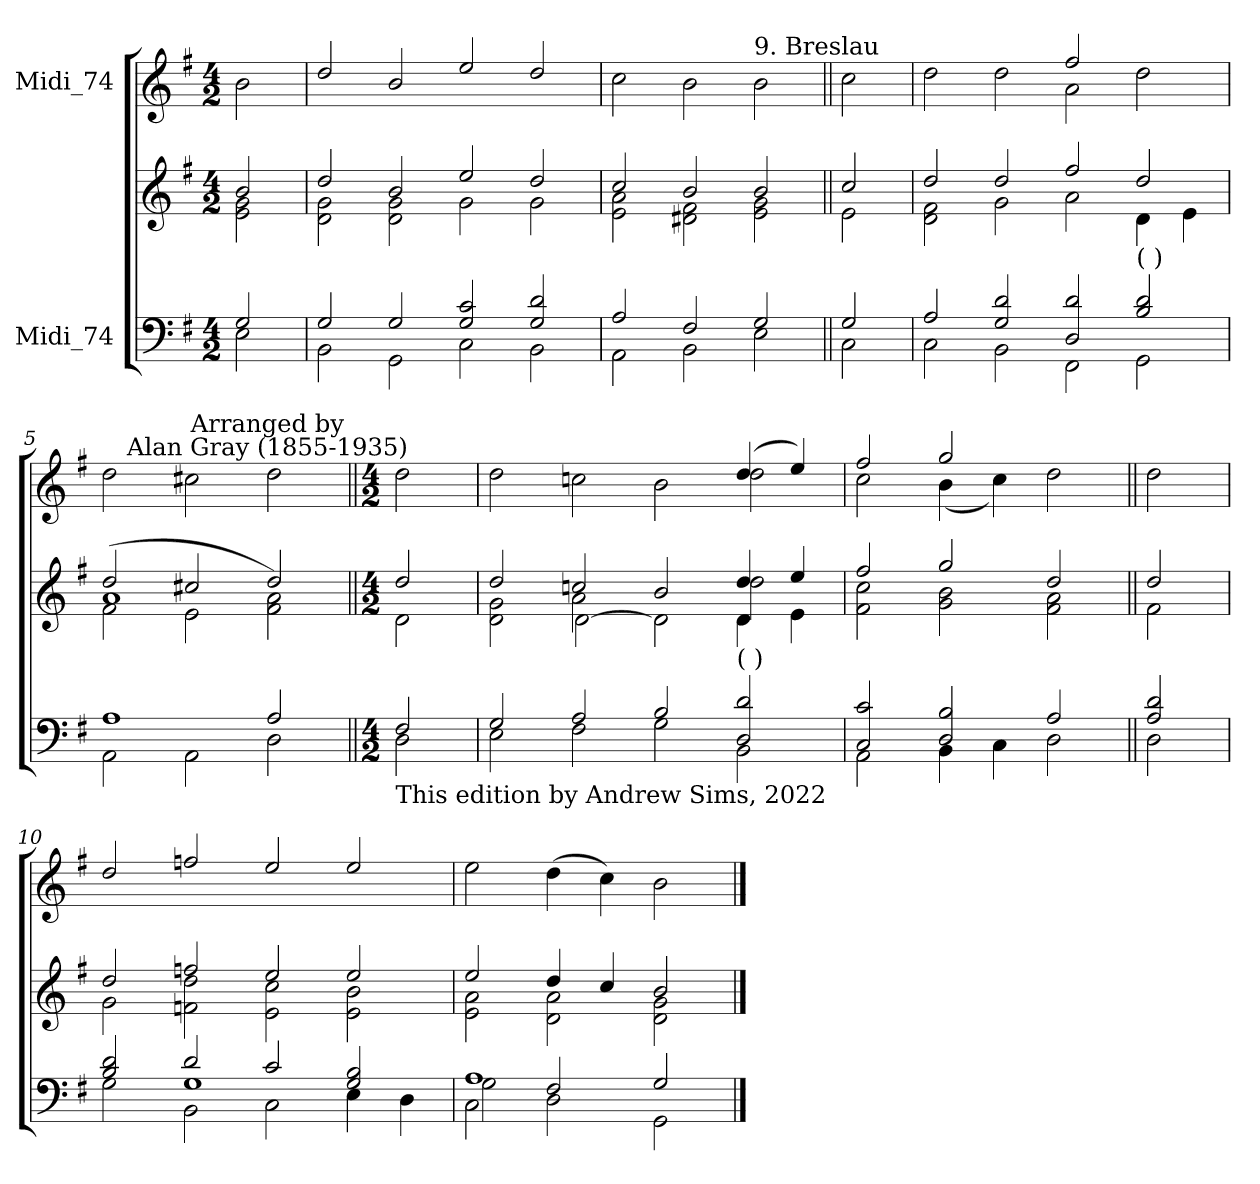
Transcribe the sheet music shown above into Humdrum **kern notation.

**kern	**kern	**kern
*part2	*part2	*part1
*staff3	*staff2	*staff1
*I"Midi_74	*	*I"Midi_74
*clefF4	*clefG2	*clefG2
*k[f#]	*k[f#]	*k[f#]
*G:	*G:	*G:
*M4/2	*M4/2	*M4/2
=	=	=
*^	*^	*^
*	*^	*	*^	*	*
2G/	2ryy	2E\	2b/	2ryy	2e\ 2g\	2b	2ryy
=1	=1	=1	=1	=1	=1	=1	=1
2G/	0ryy	2BB\	2dd/	0ryy	2d\ 2g\	2dd	0ryy
2G/	.	2GG\	2b/	.	2d\ 2g\	2b	.
2G/ 2c/	.	2C\	2ee/	.	2g\	2ee	.
2G/ 2d/	.	2BB\	2dd/	.	2g\	2dd	.
=2	=2	=2	=2	=2	=2	=2	=2
2A/	1.ryy	2AA\	2cc/	1.ryy	2e\ 2a\	2cc	1.ryy
2F#/	.	2BB\	2b/	.	2d#X\ 2f#\	2b	.
!	!	!	!	!	!	!LO:TX:a:t=9. Breslau	!
2G/	.	2E\	2b/	.	2e\ 2g\	2b	.
=3||	=3||	=3||	=3||	=3||	=3||	=3||	=3||
2G/	2ryy	2C\	2cc/	2ryy	2e\	2cc	2ryy
=4	=4	=4	=4	=4	=4	=4	=4
2A/	0ryy	2C\	2dd/	0ryy	2d\ 2f#\	2dd	1ryy
2G/ 2d/	.	2BB\	2dd/	.	2g\	2dd	.
2D/ 2d/	.	2FF#\	2ff#/	.	2a\	2ff#	2a\
!	!	!	!LO:TX:b:t=(  )	!	!	!	!
2B/ 2d/	.	2GG\	2dd/	.	4d\	2dd	2ryy
.	.	.	.	.	4e\	.	.
=5	=5	=5	=5	=5	=5	=5	=5
1A/	1.ryy	2AA\	2dd/	1a\	(<2f#\	2dd	1.ryy
.	.	2AA\	2cc#X/	.	2e\	2cc#X	.
!	!	!	!	!	!	!LO:TX:a:cj:t=Arranged by\nAlan Gray (1855-1935)	!
2A/	.	2D\	2dd/	2ryy	2f#\ 2a\)	2dd	.
!!LO:LB:g=z	!!
=6||	=6||	=6||	=6||	=6||	=6||	=6||	=6||
*M4/2	*	*	*M4/2	*	*	*M4/2	*
!LO:TX:b:t=This edition by Andrew Sims, 2022	!	!	!	!	!	!	!
2F#/	2ryy	2D\	2dd/	2ryy	2d\	2dd	2ryy
=7	=7	=7	=7	=7	=7	=7	=7
2G/	0ryy	2E\	2dd/	2ryy	2d\ 2g\	2dd	1.ryy
2A/	.	2F#\	2ccn/	2a\	[2d\	2ccn	.
2B/	.	2G\	2b/	2ryy	2d\]	2b	.
!	!	!	!LO:TX:b:t=(  )	!	!	!	!
2D/ 2d/	.	2BB\	4dd/	2dd\	4d\	(>4dd	2dd\
.	.	.	4ee/	.	4e\	4ee)	.
=8	=8	=8	=8	=8	=8	=8	=8
2C/ 2c/	1.ryy	2AA\	2ff#/	1.ryy	2f#\ 2cc\	2ff#	2cc\
2D/ 2B/	.	4BB\	2gg/	.	2g\ 2b\	2gg	(<4b\
.	.	4C\	.	.	.	.	4cc\)
2A/	.	2D\	2dd/	.	2f#\ 2a\	2dd	2ryy
=9||	=9||	=9||	=9||	=9||	=9||	=9||	=9||
2A/ 2d/	2ryy	2D\	2dd/	2ryy	2f#\	2dd	2ryy
=10	=10	=10	=10	=10	=10	=10	=10
2B/ 2d/	2ryy	2G\	2dd/	0ryy	2g\	2dd	0ryy
2d/	1G\	2BB\	2ffn/	.	2fn\ 2dd\	2ffn	.
2c/	.	2C\	2ee/	.	2e\ 2cc\	2ee	.
2G/ 2B/	2ryy	4E\	2ee/	.	2e\ 2b\	2ee	.
.	.	4D\	.	.	.	.	.
=11	=11	=11	=11	=11	=11	=11	=11
1A/	2G\	2C\	2ee/	1.ryy	2e\ 2a\	2ee	1.ryy
.	2F#/	2D\	4dd/	.	2d\ 2a\	(>4dd	.
.	.	.	4cc/	.	.	4cc)	.
2G/	2ryy	2GG\	2b/	.	2d\ 2g\	2b	.
*v	*v	*v	*	*	*	*v	*v
*	*v	*v	*v	*
==	==	==
*-	*-	*-
